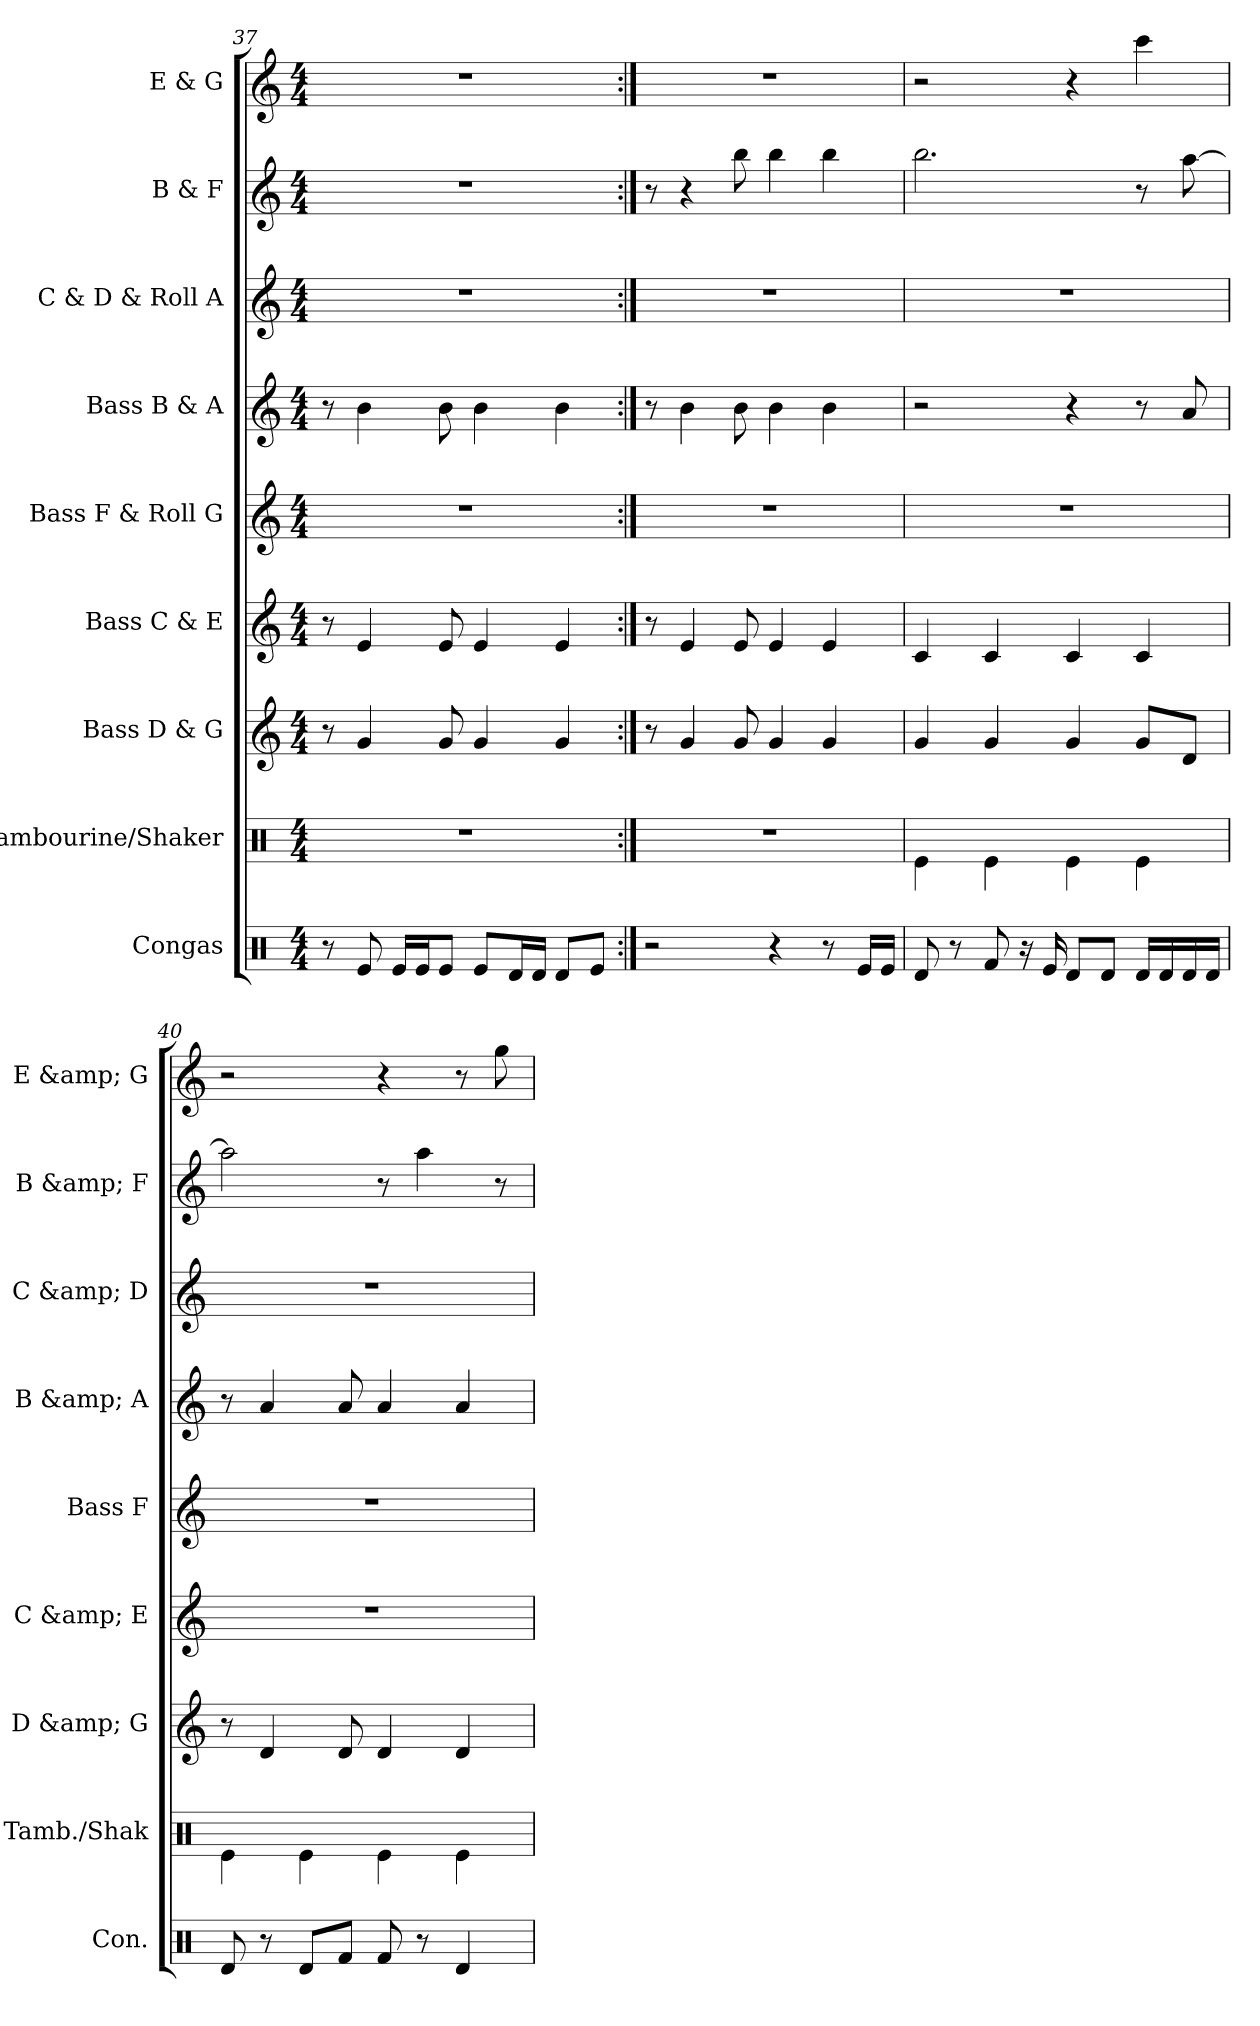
**kern	**kern	**kern	**kern	**kern	**kern	**kern	**kern	**kern
*part9	*part8	*part7	*part6	*part5	*part4	*part3	*part2	*part1
*staff9	*staff8	*staff7	*staff6	*staff5	*staff4	*staff3	*staff2	*staff1
*I"Congas	*I"Tambourine/Shaker	*I"Bass D &amp; G	*I"Bass C &amp; E	*I"Bass F &amp; Roll G	*I"Bass B &amp; A	*I"C &amp; D &amp; Roll A	*I"B &amp; F	*I"E &amp; G
*I'Con.	*I'Tamb./Shak	*I'D &amp; G	*I'C &amp; E	*I'Bass F	*I'B &amp; A	*I'C &amp; D	*I'B &amp; F	*I'E &amp; G
*clefX	*clefX	*clefG2	*clefG2	*clefG2	*clefG2	*clefG2	*clefG2	*clefG2
*k[]	*k[]	*k[]	*k[]	*k[]	*k[]	*k[]	*k[]	*k[]
*M4/4	*M4/4	*M4/4	*M4/4	*M4/4	*M4/4	*M4/4	*M4/4	*M4/4
=37	=37	=37	=37	=37	=37	=37	=37	=37
8r	1r	8r	8r	1r	8r	1r	1r	1r
8Re/	.	4g/	4e/	.	4b\	.	.	.
16Re/LL	.	.	.	.	.	.	.	.
16Re/J	.	.	.	.	.	.	.	.
8Re/J	.	8g/	8e/	.	8b\	.	.	.
8Re/L	.	4g/	4e/	.	4b\	.	.	.
16Rd/L	.	.	.	.	.	.	.	.
16Rd/JJ	.	.	.	.	.	.	.	.
8Rd/L	.	4g/	4e/	.	4b\	.	.	.
8Re/J	.	.	.	.	.	.	.	.
=38:|!	=38:|!	=38:|!	=38:|!	=38:|!	=38:|!	=38:|!	=38:|!	=38:|!
2r	1r	8r	8r	1r	8r	1r	8r	1r
.	.	4g/	4e/	.	4b\	.	4r	.
.	.	8g/	8e/	.	8b\	.	8bb\	.
4r	.	4g/	4e/	.	4b\	.	4bb\	.
8r	.	4g/	4e/	.	4b\	.	4bb\	.
16Re/LL	.	.	.	.	.	.	.	.
16Re/JJ	.	.	.	.	.	.	.	.
!!LO:PB:g=z
=39	=39	=39	=39	=39	=39	=39	=39	=39
8Rd/	4Re\	4g/	4c/	1r	2r	1r	2.bb\	2r
8r	.	.	.	.	.	.	.	.
8Rf/	4Re\	4g/	4c/	.	.	.	.	.
16r	.	.	.	.	.	.	.	.
16Re/	.	.	.	.	.	.	.	.
8Rd/L	4Re\	4g/	4c/	.	4r	.	.	4r
8Rd/J	.	.	.	.	.	.	.	.
16Rd/LL	4Re\	8g/L	4c/	.	8r	.	8r	4ccc\
16Rd/	.	.	.	.	.	.	.	.
16Rd/	.	8d/J	.	.	8a/	.	[8aa\	.
16Rd/JJ	.	.	.	.	.	.	.	.
=40	=40	=40	=40	=40	=40	=40	=40	=40
8Rd/	4Re\	8r	1r	1r	8r	1r	2aa\]	2r
8r	.	4d/	.	.	4a/	.	.	.
8Rd/L	4Re\	.	.	.	.	.	.	.
8Rf/J	.	8d/	.	.	8a/	.	.	.
8Rf/	4Re\	4d/	.	.	4a/	.	8r	4r
8r	.	.	.	.	.	.	4aa\	.
4Rd/	4Re\	4d/	.	.	4a/	.	.	8r
.	.	.	.	.	.	.	8r	8gg\
=	=	=	=	=	=	=	=	=
*-	*-	*-	*-	*-	*-	*-	*-	*-
